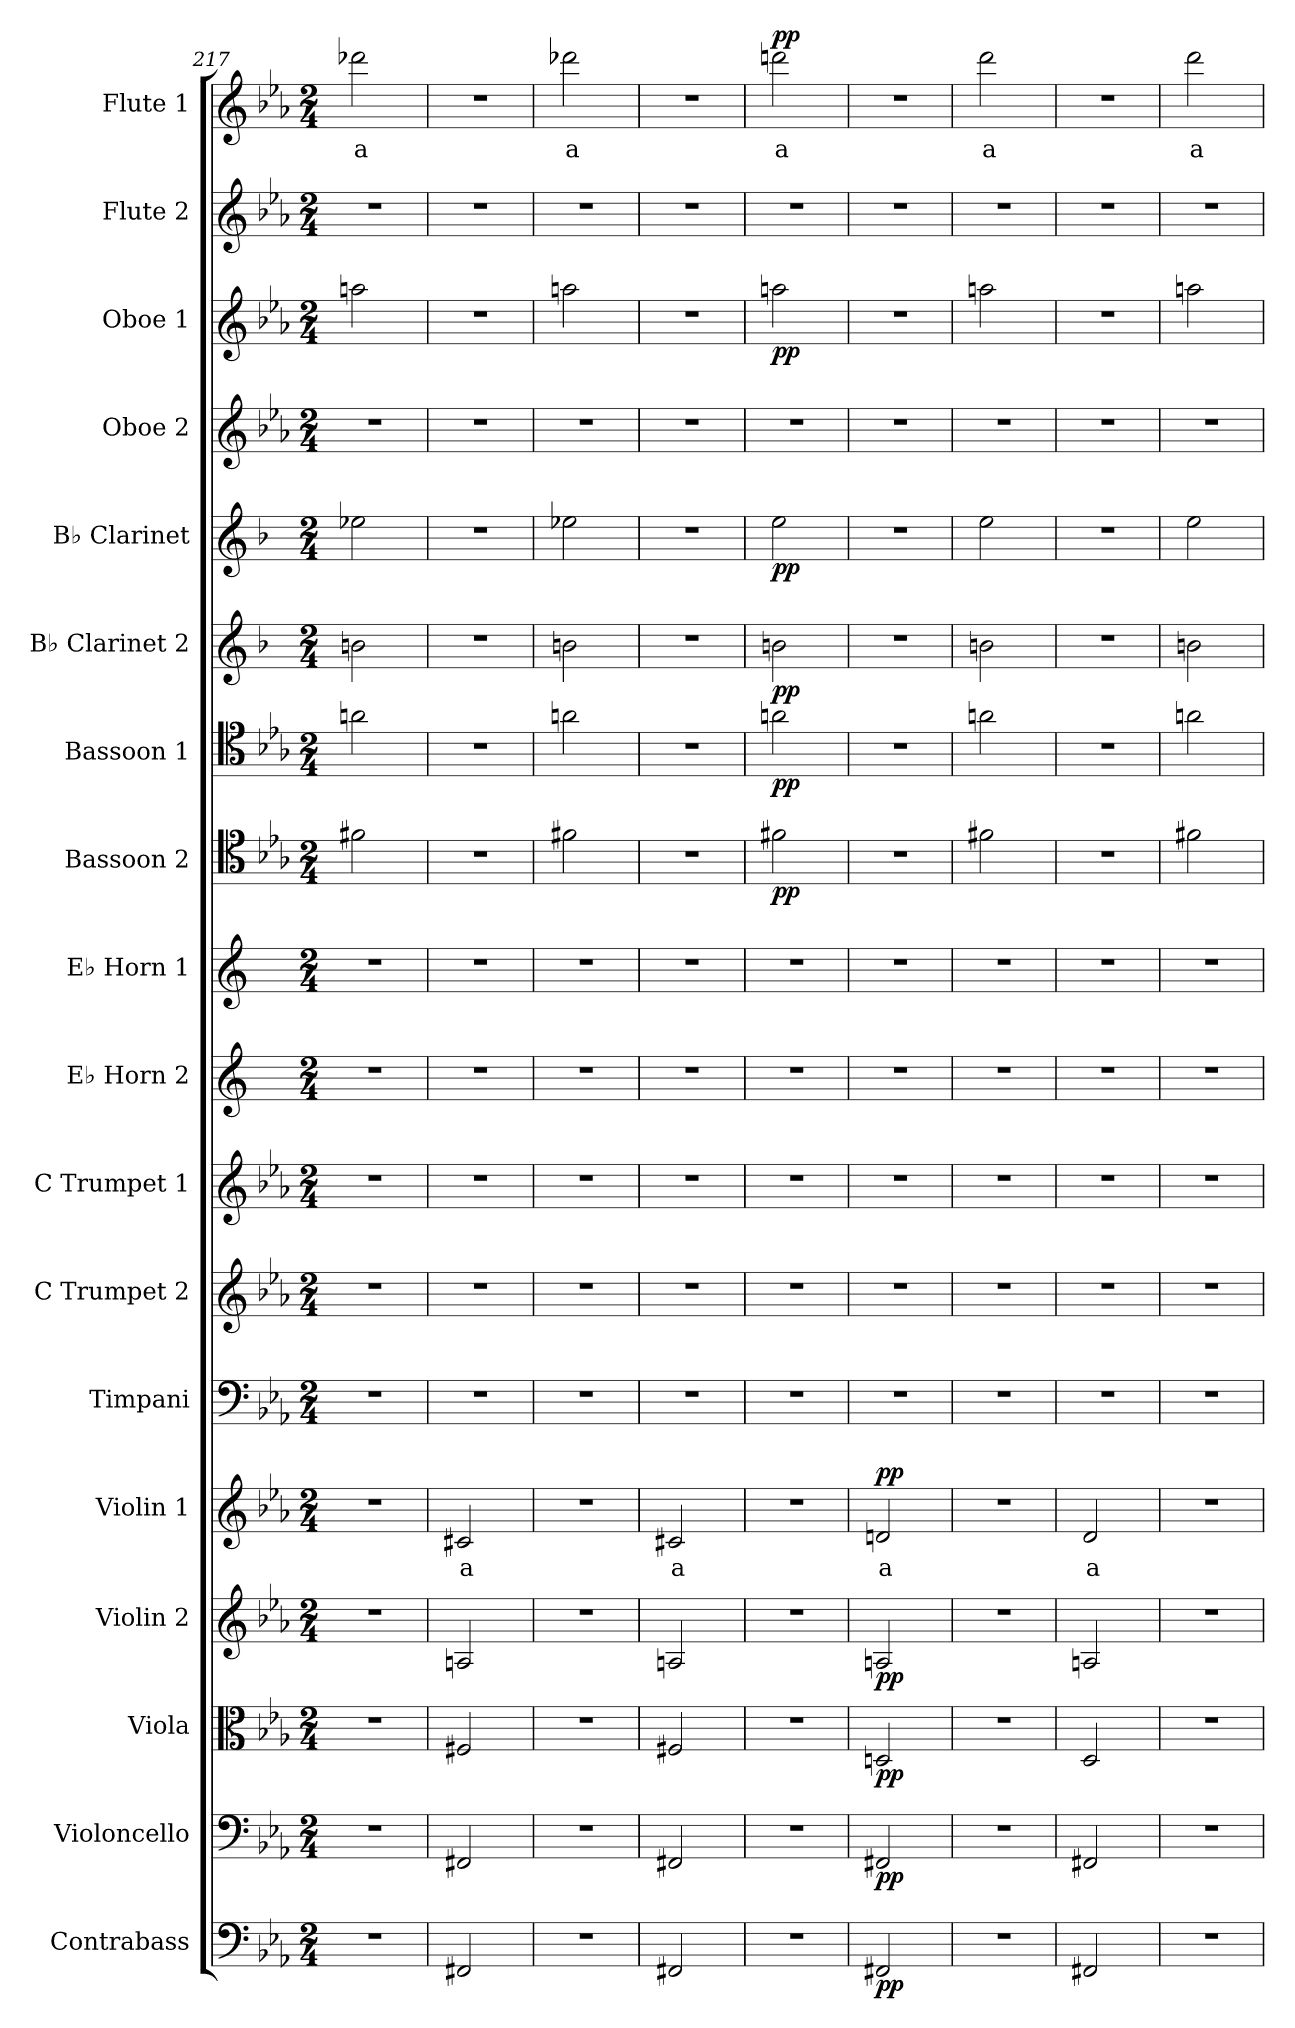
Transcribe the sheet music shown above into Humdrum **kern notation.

**kern	**dynam	**kern	**dynam	**kern	**dynam	**kern	**dynam	**kern	**text	**dynam	**kern	**kern	**kern	**kern	**kern	**kern	**dynam	**kern	**dynam	**kern	**dynam	**kern	**dynam	**kern	**kern	**dynam	**kern	**kern	**text	**dynam
*part18	*part18	*part17	*part17	*part16	*part16	*part15	*part15	*part14	*part14	*part14	*part13	*part12	*part11	*part10	*part9	*part8	*part8	*part7	*part7	*part6	*part6	*part5	*part5	*part4	*part3	*part3	*part2	*part1	*part1	*part1
*staff18	*staff18	*staff17	*staff17	*staff16	*staff16	*staff15	*staff15	*staff14	*staff14	*staff14	*staff13	*staff12	*staff11	*staff10	*staff9	*staff8	*staff8	*staff7	*staff7	*staff6	*staff6	*staff5	*staff5	*staff4	*staff3	*staff3	*staff2	*staff1	*staff1	*staff1
*I"Contrabass	*	*I"Violoncello	*	*I"Viola	*	*I"Violin 2	*	*I"Violin 1	*	*	*I"Timpani	*I"C Trumpet 2	*I"C Trumpet 1	*I"E♭ Horn 2	*I"E♭ Horn 1	*I"Bassoon 2	*	*I"Bassoon 1	*	*I"B♭ Clarinet 2	*	*I"B♭ Clarinet	*	*I"Oboe 2	*I"Oboe 1	*	*I"Flute 2	*I"Flute 1	*	*
*I'Cb	*	*I'Vc	*	*I'Vla	*	*I'Vln 2	*	*I'Vln 1	*	*	*I'Timp	*I'Tpt 2	*I'Tpt 1	*I'Hn 2	*I'Hn 1	*I'Bsn 2	*	*I'Bsn 1	*	*I'Cl 2	*	*I'Cl 1	*	*I'Ob 2	*I'Ob 1	*	*I'Fl 2	*I'Fl 1	*	*
*clefF4	*	*clefF4	*	*clefC3	*	*clefG2	*	*clefG2	*	*	*clefF4	*clefG2	*clefG2	*clefG2	*clefG2	*clefC4	*	*clefC4	*	*clefG2	*	*clefG2	*	*clefG2	*clefG2	*	*clefG2	*clefG2	*	*
*ITrd7c12	*	*	*	*	*	*	*	*	*	*	*	*	*	*ITrd5c9	*ITrd5c9	*	*	*	*	*ITrd1c2	*	*ITrd1c2	*	*	*	*	*	*	*	*
*k[b-e-a-]	*	*k[b-e-a-]	*	*k[b-e-a-]	*	*k[b-e-a-]	*	*k[b-e-a-]	*	*	*k[b-e-a-]	*k[b-e-a-]	*k[b-e-a-]	*k[b-e-a-]	*k[b-e-a-]	*k[b-e-a-]	*	*k[b-e-a-]	*	*k[b-e-a-]	*	*k[b-e-a-]	*	*k[b-e-a-]	*k[b-e-a-]	*	*k[b-e-a-]	*k[b-e-a-]	*	*
*M2/4	*	*M2/4	*	*M2/4	*	*M2/4	*	*M2/4	*	*	*M2/4	*M2/4	*M2/4	*M2/4	*M2/4	*M2/4	*	*M2/4	*	*M2/4	*	*M2/4	*	*M2/4	*M2/4	*	*M2/4	*M2/4	*	*
=217	=217	=217	=217	=217	=217	=217	=217	=217	=217	=217	=217	=217	=217	=217	=217	=217	=217	=217	=217	=217	=217	=217	=217	=217	=217	=217	=217	=217	=217	=217
!	!	!	!	!	!	!	!	!	!	!	!	!	!	!	!	!	!LO:DY:b	!	!	!	!	!	!	!	!	!	!	!	!LO:LY:b:color=#FF0000	!
!	!	!	!	!	!	!	!	!	!	!	!	!	!	!	!	!	!LO:DY:n=1:b	!	!LO:DY:b	!	!	!	!	!	!	!	!	!	!	!
!	!	!	!	!	!	!	!	!	!	!	!	!	!	!	!	!	!	!	!LO:DY:n=1:b	!	!LO:DY:b	!	!	!	!	!	!	!	!	!
!	!	!	!	!	!	!	!	!	!	!	!	!	!	!	!	!	!	!	!	!	!LO:DY:n=1:b	!	!LO:DY:b	!	!	!	!	!	!	!
!	!	!	!	!	!	!	!	!	!	!	!	!	!	!	!	!	!	!	!	!	!	!	!LO:DY:n=1:b	!	!	!LO:DY:b	!	!	!	!
!	!	!	!	!	!	!	!	!	!	!	!	!	!	!	!	!	!	!	!	!	!	!	!	!	!	!LO:DY:n=1:b	!	!	!	!LO:DY:b
!	!	!	!	!	!	!	!	!	!	!	!	!	!	!	!	!	!	!	!	!	!	!	!	!	!	!	!	!	!	!LO:DY:n=1:b
2r	.	2r	.	2r	.	2r	.	2r	.	.	2r	2r	2r	2r	2r	2f#X\	other-dynamics p	2an\	other-dynamics p	2an\	other-dynamics p	2dd-X\	other-dynamics p	2r	2aan\	other-dynamics p	2r	2ddd-X\	a	other-dynamics p
=218	=218	=218	=218	=218	=218	=218	=218	=218	=218	=218	=218	=218	=218	=218	=218	=218	=218	=218	=218	=218	=218	=218	=218	=218	=218	=218	=218	=218	=218	=218
!	!LO:DY:b	!	!	!	!	!	!	!	!LO:LY:b:color=#FF0000	!	!	!	!	!	!	!	!	!	!	!	!	!	!	!	!	!	!	!	!	!
!	!LO:DY:n=1:b	!	!LO:DY:b	!	!	!	!	!	!	!	!	!	!	!	!	!	!	!	!	!	!	!	!	!	!	!	!	!	!	!
!	!	!	!LO:DY:n=1:b	!	!LO:DY:b	!	!	!	!	!	!	!	!	!	!	!	!	!	!	!	!	!	!	!	!	!	!	!	!	!
!	!	!	!	!	!LO:DY:n=1:b	!	!LO:DY:b	!	!	!	!	!	!	!	!	!	!	!	!	!	!	!	!	!	!	!	!	!	!	!
!	!	!	!	!	!	!	!LO:DY:n=1:b	!	!	!LO:DY:b	!	!	!	!	!	!	!	!	!	!	!	!	!	!	!	!	!	!	!	!
!	!	!	!	!	!	!	!	!	!	!LO:DY:n=1:b	!	!	!	!	!	!	!	!	!	!	!	!	!	!	!	!	!	!	!	!
2FFF#X/	other-dynamics p	2FF#X/	other-dynamics p	2F#X/	other-dynamics p	2An/	other-dynamics p	2c#X/	a	other-dynamics p	2r	2r	2r	2r	2r	2r	.	2r	.	2r	.	2r	.	2r	2r	.	2r	2r	.	.
!!LO:PB:g=z
=219	=219	=219	=219	=219	=219	=219	=219	=219	=219	=219	=219	=219	=219	=219	=219	=219	=219	=219	=219	=219	=219	=219	=219	=219	=219	=219	=219	=219	=219	=219
!	!	!	!	!	!	!	!	!	!	!	!	!	!	!	!	!	!	!	!	!	!	!	!	!	!	!	!	!	!LO:LY:b:color=#FF0000	!
2r	.	2r	.	2r	.	2r	.	2r	.	.	2r	2r	2r	2r	2r	2f#X\	.	2an\	.	2an\	.	2dd-X\	.	2r	2aan\	.	2r	2ddd-X\	a	.
=220	=220	=220	=220	=220	=220	=220	=220	=220	=220	=220	=220	=220	=220	=220	=220	=220	=220	=220	=220	=220	=220	=220	=220	=220	=220	=220	=220	=220	=220	=220
!	!	!	!	!	!	!	!	!	!LO:LY:b:color=#FF0000	!	!	!	!	!	!	!	!	!	!	!	!	!	!	!	!	!	!	!	!	!
2FFF#X/	.	2FF#X/	.	2F#X/	.	2An/	.	2c#X/	a	.	2r	2r	2r	2r	2r	2r	.	2r	.	2r	.	2r	.	2r	2r	.	2r	2r	.	.
=221	=221	=221	=221	=221	=221	=221	=221	=221	=221	=221	=221	=221	=221	=221	=221	=221	=221	=221	=221	=221	=221	=221	=221	=221	=221	=221	=221	=221	=221	=221
!	!	!	!	!	!	!	!	!	!	!	!	!	!	!	!	!	!LO:DY:b	!	!LO:DY:b	!	!LO:DY:b	!	!LO:DY:b	!	!	!LO:DY:b	!	!	!LO:LY:b:color=#FF0000	!LO:DY:b
2r	.	2r	.	2r	.	2r	.	2r	.	.	2r	2r	2r	2r	2r	2f#X\	pp	2an\	pp	2an\	pp	2dd\	pp	2r	2aan\	pp	2r	2dddn\	a	pp
=222	=222	=222	=222	=222	=222	=222	=222	=222	=222	=222	=222	=222	=222	=222	=222	=222	=222	=222	=222	=222	=222	=222	=222	=222	=222	=222	=222	=222	=222	=222
!	!LO:DY:b	!	!LO:DY:b	!	!LO:DY:b	!	!LO:DY:b	!	!LO:LY:b:color=#FF0000	!LO:DY:b	!	!	!	!	!	!	!	!	!	!	!	!	!	!	!	!	!	!	!	!
2FFF#X/	pp	2FF#X/	pp	2Dn/	pp	2An/	pp	2dn/	a	pp	2r	2r	2r	2r	2r	2r	.	2r	.	2r	.	2r	.	2r	2r	.	2r	2r	.	.
=223	=223	=223	=223	=223	=223	=223	=223	=223	=223	=223	=223	=223	=223	=223	=223	=223	=223	=223	=223	=223	=223	=223	=223	=223	=223	=223	=223	=223	=223	=223
!	!	!	!	!	!	!	!	!	!	!	!	!	!	!	!	!	!	!	!	!	!	!	!	!	!	!	!	!	!LO:LY:b:color=#FF0000	!
2r	.	2r	.	2r	.	2r	.	2r	.	.	2r	2r	2r	2r	2r	2f#X\	.	2an\	.	2an\	.	2dd\	.	2r	2aan\	.	2r	2ddd\	a	.
=224	=224	=224	=224	=224	=224	=224	=224	=224	=224	=224	=224	=224	=224	=224	=224	=224	=224	=224	=224	=224	=224	=224	=224	=224	=224	=224	=224	=224	=224	=224
!	!	!	!	!	!	!	!	!	!LO:LY:b:color=#FF0000	!	!	!	!	!	!	!	!	!	!	!	!	!	!	!	!	!	!	!	!	!
2FFF#X/	.	2FF#X/	.	2D/	.	2An/	.	2d/	a	.	2r	2r	2r	2r	2r	2r	.	2r	.	2r	.	2r	.	2r	2r	.	2r	2r	.	.
=225	=225	=225	=225	=225	=225	=225	=225	=225	=225	=225	=225	=225	=225	=225	=225	=225	=225	=225	=225	=225	=225	=225	=225	=225	=225	=225	=225	=225	=225	=225
!	!	!	!	!	!	!	!	!	!	!	!	!	!	!	!	!	!	!	!	!	!	!	!	!	!	!	!	!	!LO:LY:b:color=#FF0000	!
2r	.	2r	.	2r	.	2r	.	2r	.	.	2r	2r	2r	2r	2r	2f#X\	.	2an\	.	2an\	.	2dd\	.	2r	2aan\	.	2r	2ddd\	a	.
=	=	=	=	=	=	=	=	=	=	=	=	=	=	=	=	=	=	=	=	=	=	=	=	=	=	=	=	=	=	=
*-	*-	*-	*-	*-	*-	*-	*-	*-	*-	*-	*-	*-	*-	*-	*-	*-	*-	*-	*-	*-	*-	*-	*-	*-	*-	*-	*-	*-	*-	*-
